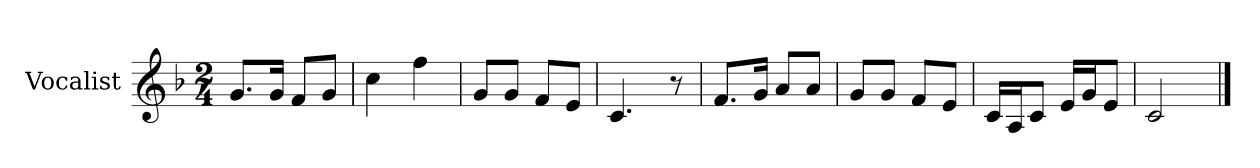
**kern
*part1
*staff1
*I"Vocalist
*k[b-]
*F:
*M2/4
=
8.gL
16gJk
8fL
8gJ
=1
4cc
4ff
=2
8gL
8gJ
8fL
8eJ
=3
4.c
8r
=4
8.fL
16gJk
8aL
8aJ
=5
8gL
8gJ
8fL
8eJ
=6
16cLL
16AJ
8cJ
16eLL
16gJ
8eJ
=7
2c
==
*-
